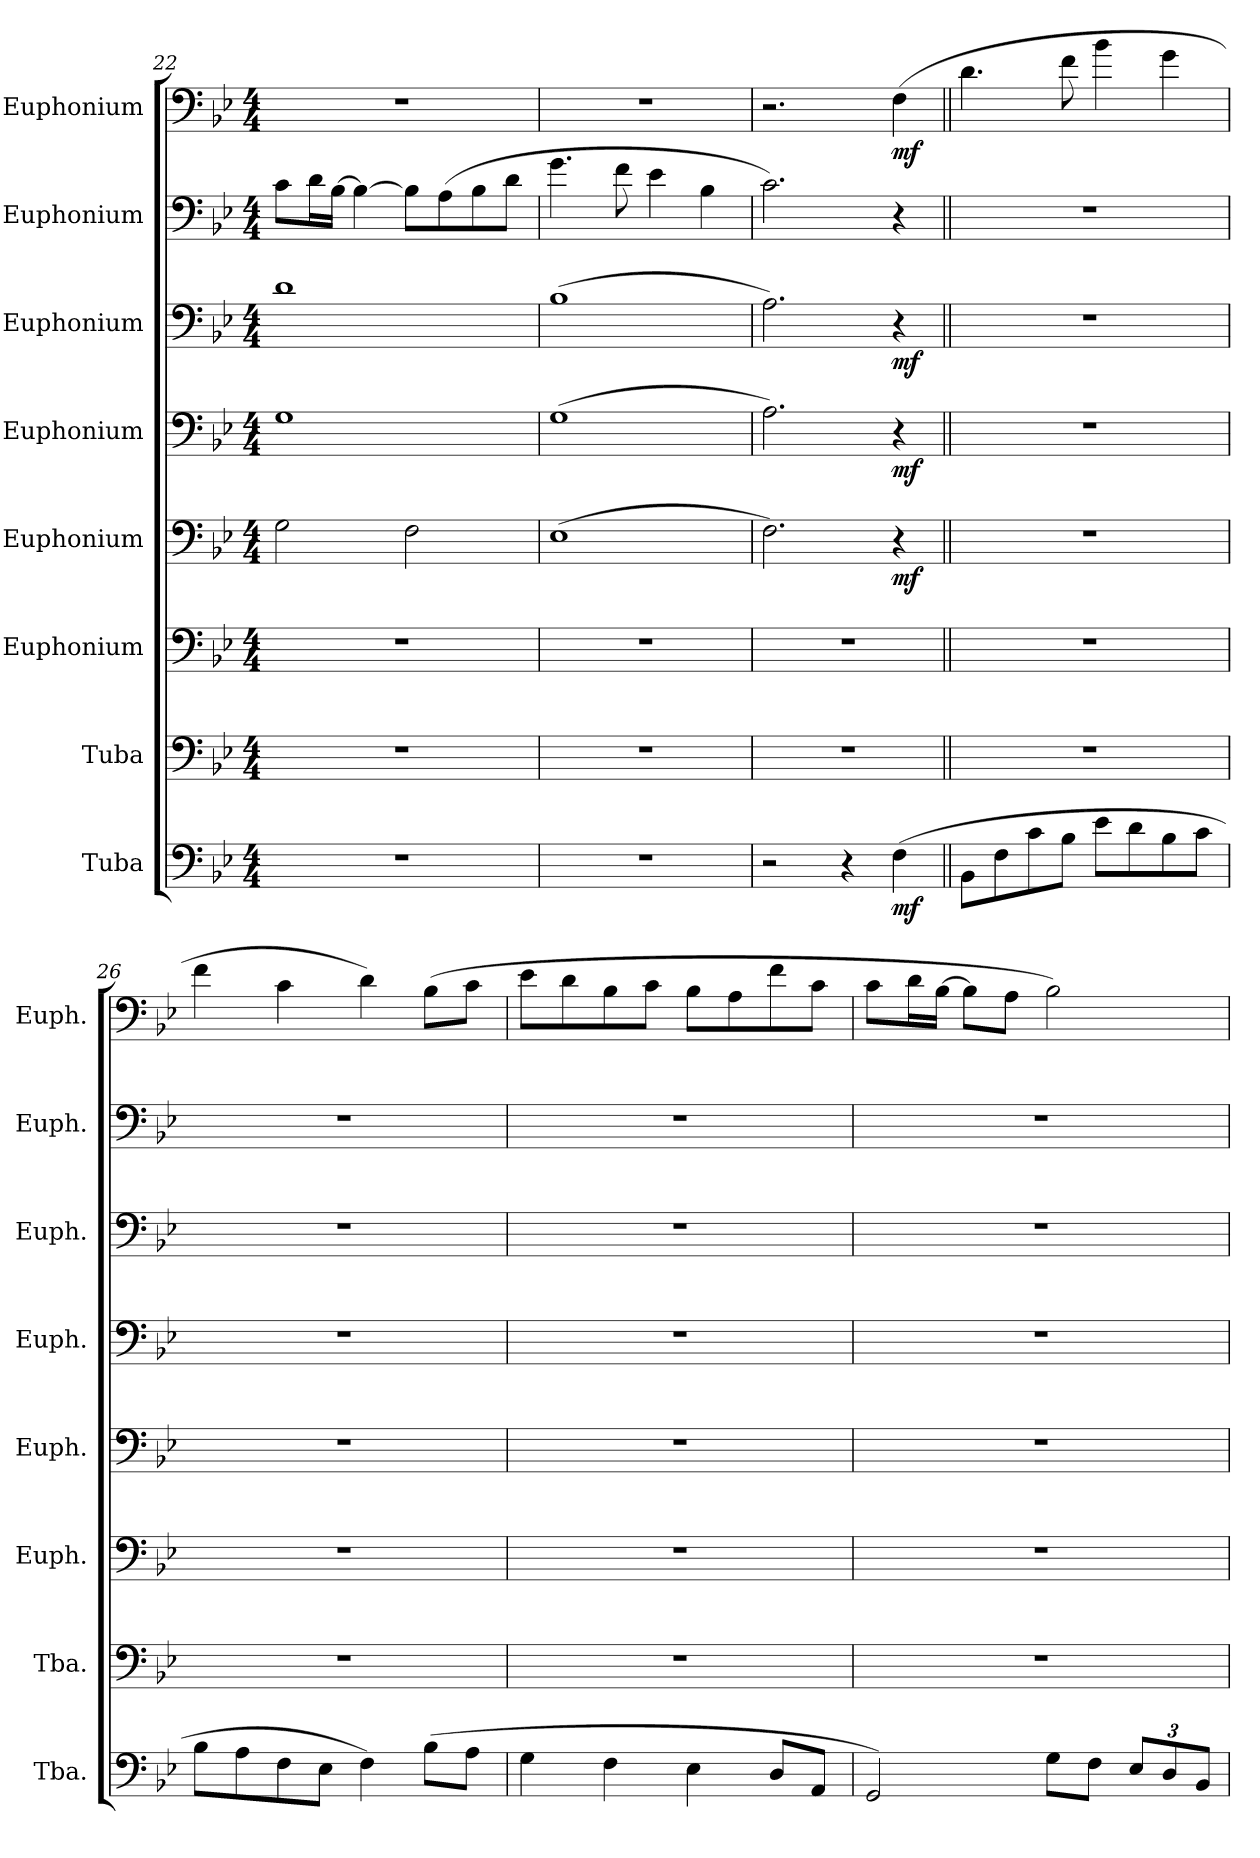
**kern	**dynam	**kern	**kern	**kern	**dynam	**kern	**dynam	**kern	**dynam	**kern	**kern	**dynam
*part8	*part8	*part7	*part6	*part5	*part5	*part4	*part4	*part3	*part3	*part2	*part1	*part1
*staff8	*staff8	*staff7	*staff6	*staff5	*staff5	*staff4	*staff4	*staff3	*staff3	*staff2	*staff1	*staff1
*I"Tuba	*	*I"Tuba	*I"Euphonium	*I"Euphonium	*	*I"Euphonium	*	*I"Euphonium	*	*I"Euphonium	*I"Euphonium	*
*I'Tba.	*	*I'Tba.	*I'Euph.	*I'Euph.	*	*I'Euph.	*	*I'Euph.	*	*I'Euph.	*I'Euph.	*
*clefF4	*	*clefF4	*clefF4	*clefF4	*	*clefF4	*	*clefF4	*	*clefF4	*clefF4	*
*k[b-e-]	*	*k[b-e-]	*k[b-e-]	*k[b-e-]	*	*k[b-e-]	*	*k[b-e-]	*	*k[b-e-]	*k[b-e-]	*
*M4/4	*	*M4/4	*M4/4	*M4/4	*	*M4/4	*	*M4/4	*	*M4/4	*M4/4	*
=22	=22	=22	=22	=22	=22	=22	=22	=22	=22	=22	=22	=22
1r	.	1r	1r	2G\	.	1G	.	1d	.	8c\L	1r	.
.	.	.	.	.	.	.	.	.	.	16d\L	.	.
.	.	.	.	.	.	.	.	.	.	[16B-\JJ	.	.
.	.	.	.	.	.	.	.	.	.	4B-\_	.	.
.	.	.	.	2F\	.	.	.	.	.	8B-\L]	.	.
.	.	.	.	.	.	.	.	.	.	(>8A\	.	.
.	.	.	.	.	.	.	.	.	.	8B-\	.	.
.	.	.	.	.	.	.	.	.	.	8d\J	.	.
=23	=23	=23	=23	=23	=23	=23	=23	=23	=23	=23	=23	=23
1r	.	1r	1r	(>1E-	.	(>1G	.	(>1B-	.	4.g\	1r	.
.	.	.	.	.	.	.	.	.	.	8f\	.	.
.	.	.	.	.	.	.	.	.	.	4e-\	.	.
.	.	.	.	.	.	.	.	.	.	4B-\	.	.
=24	=24	=24	=24	=24	=24	=24	=24	=24	=24	=24	=24	=24
2r	.	1r	1r	2.F\)	.	2.A\)	.	2.A\)	.	2.c\)	2.r	.
4r	.	.	.	.	.	.	.	.	.	.	.	.
!	!LO:DY:b	!	!	!	!LO:DY:b	!	!LO:DY:b	!	!LO:DY:b	!	!	!LO:DY:b
(>4F\	mf	.	.	4r	mf	4r	mf	4r	mf	4r	(>4F\	mf
=25||	=25||	=25||	=25||	=25||	=25||	=25||	=25||	=25||	=25||	=25||	=25||	=25||
8BB-\L	.	1r	1r	1r	.	1r	.	1r	.	1r	4.d\	.
8F\	.	.	.	.	.	.	.	.	.	.	.	.
8c\	.	.	.	.	.	.	.	.	.	.	.	.
8B-\J	.	.	.	.	.	.	.	.	.	.	8f\	.
8e-\L	.	.	.	.	.	.	.	.	.	.	4b-\	.
8d\	.	.	.	.	.	.	.	.	.	.	.	.
8B-\	.	.	.	.	.	.	.	.	.	.	4g\	.
8c\J	.	.	.	.	.	.	.	.	.	.	.	.
=26	=26	=26	=26	=26	=26	=26	=26	=26	=26	=26	=26	=26
8B-\L	.	1r	1r	1r	.	1r	.	1r	.	1r	4f\	.
8A\	.	.	.	.	.	.	.	.	.	.	.	.
8F\	.	.	.	.	.	.	.	.	.	.	4c\	.
8E-\J	.	.	.	.	.	.	.	.	.	.	.	.
4F\)	.	.	.	.	.	.	.	.	.	.	4d\)	.
(>8B-\L	.	.	.	.	.	.	.	.	.	.	(>8B-\L	.
8A\J	.	.	.	.	.	.	.	.	.	.	8c\J	.
=27	=27	=27	=27	=27	=27	=27	=27	=27	=27	=27	=27	=27
4G\	.	1r	1r	1r	.	1r	.	1r	.	1r	8e-\L	.
.	.	.	.	.	.	.	.	.	.	.	8d\	.
4F\	.	.	.	.	.	.	.	.	.	.	8B-\	.
.	.	.	.	.	.	.	.	.	.	.	8c\J	.
4E-\	.	.	.	.	.	.	.	.	.	.	8B-\L	.
.	.	.	.	.	.	.	.	.	.	.	8A\	.
8D/L	.	.	.	.	.	.	.	.	.	.	8f\	.
8AA/J	.	.	.	.	.	.	.	.	.	.	8c\J	.
=28	=28	=28	=28	=28	=28	=28	=28	=28	=28	=28	=28	=28
2GG/)	.	1r	1r	1r	.	1r	.	1r	.	1r	8c\L	.
.	.	.	.	.	.	.	.	.	.	.	16d\L	.
.	.	.	.	.	.	.	.	.	.	.	[16B-\JJ	.
.	.	.	.	.	.	.	.	.	.	.	8B-\L]	.
.	.	.	.	.	.	.	.	.	.	.	8A\J	.
8G\L	.	.	.	.	.	.	.	.	.	.	2B-\)	.
8F\J	.	.	.	.	.	.	.	.	.	.	.	.
*Xbrackettup	*	*	*	*	*	*	*	*	*	*	*	*
12E-/L	.	.	.	.	.	.	.	.	.	.	.	.
12D/	.	.	.	.	.	.	.	.	.	.	.	.
12BB-/J	.	.	.	.	.	.	.	.	.	.	.	.
=	=	=	=	=	=	=	=	=	=	=	=	=
*-	*-	*-	*-	*-	*-	*-	*-	*-	*-	*-	*-	*-
